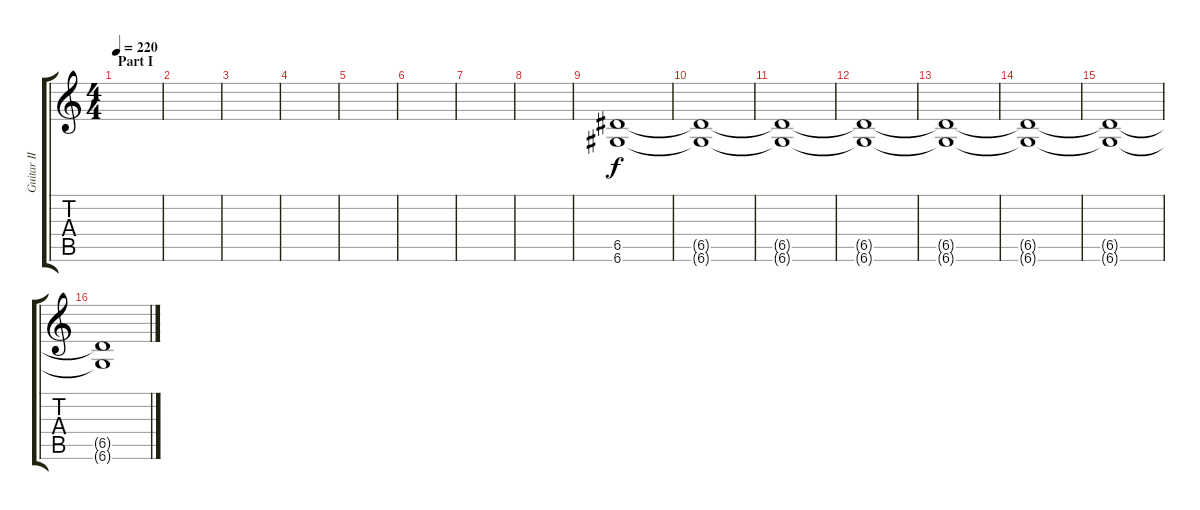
\track ("Guitar II" "Guitar II") {instrument distortionguitar}
\staff {score tabs}
\tuning (E4 B3 G3 D3 A2 D2) {hide}
\ts (4 4)
\section ("" "Part I")
\tempo 220
\clef g2
\ks c
|
|
|
|
|
|
|
|
(6.5 6.6).1 |
(6.5{t} 6.6{t}).1 |
(6.5{t} 6.6{t}).1 |
(6.5{t} 6.6{t}).1 |
(6.5{t} 6.6{t}).1 |
(6.5{t} 6.6{t}).1 |
(6.5{t} 6.6{t}).1 |
(6.5{t} 6.6{t}).1
